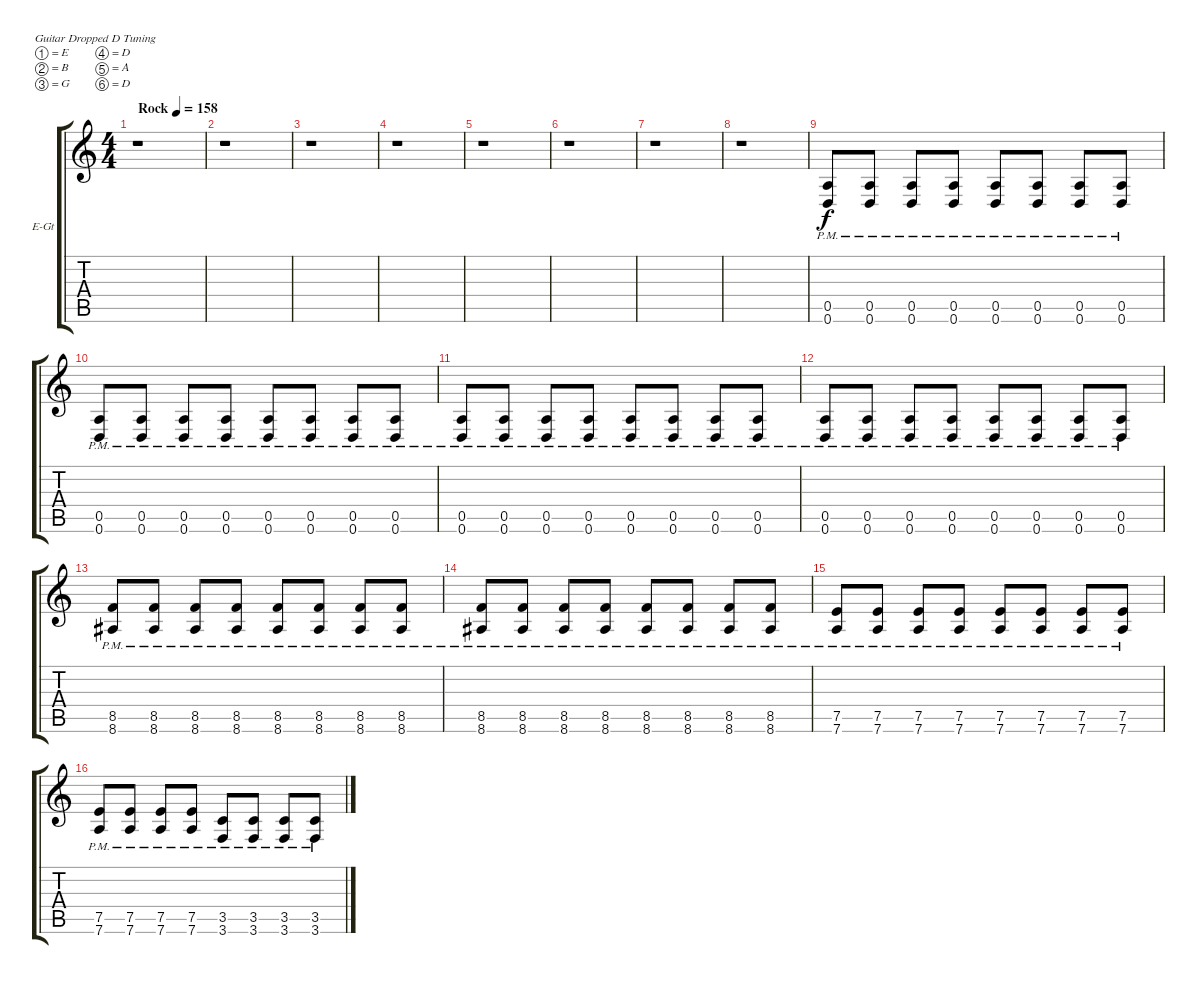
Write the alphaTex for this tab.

\bracketExtendMode groupsimilarinstruments
\firstSystemTrackNameOrientation horizontal
\otherSystemsTrackNameOrientation horizontal
\track ("Electric Guitar" "E-Gt") {instrument distortionguitar}
\staff {score tabs}
\tuning (E4 B3 G3 D3 A2 D2)
\ts (4 4)
\beaming (8 2 2 2 2)
\tempo (158 "Rock")
\clef g2
\scale
0.485477
\ks c
r.1{dy f instrument distortionguitar} |
\scale
0.257261 r.1 |
\scale
0.257261 r.1 |
\scale
0.333333 r.1 |
\scale
0.333333 r.1 |
\scale
0.333333 r.1 |
\scale
0.333333 r.1 |
\scale
0.333333 r.1 |
\scale
0.333333 (0.5{pm} 0.6{pm}).8 (0.5{pm} 0.6{pm}).8 (0.5{pm} 0.6{pm}).8 (0.5{pm} 0.6{pm}).8 (0.5{pm} 0.6{pm}).8 (0.5{pm} 0.6{pm}).8 (0.5{pm} 0.6{pm}).8 (0.5{pm} 0.6{pm}).8 |
\scale
0.333333 (0.5{pm} 0.6{pm}).8 (0.5{pm} 0.6{pm}).8 (0.5{pm} 0.6{pm}).8 (0.5{pm} 0.6{pm}).8 (0.5{pm} 0.6{pm}).8 (0.5{pm} 0.6{pm}).8 (0.5{pm} 0.6{pm}).8 (0.5{pm} 0.6{pm}).8 |
\scale
0.333333 (0.5{pm} 0.6{pm}).8 (0.5{pm} 0.6{pm}).8 (0.5{pm} 0.6{pm}).8 (0.5{pm} 0.6{pm}).8 (0.5{pm} 0.6{pm}).8 (0.5{pm} 0.6{pm}).8 (0.5{pm} 0.6{pm}).8 (0.5{pm} 0.6{pm}).8 |
\scale
0.333333 (0.5{pm} 0.6{pm}).8 (0.5{pm} 0.6{pm}).8 (0.5{pm} 0.6{pm}).8 (0.5{pm} 0.6{pm}).8 (0.5{pm} 0.6{pm}).8 (0.5{pm} 0.6{pm}).8 (0.5{pm} 0.6{pm}).8 (0.5{pm} 0.6{pm}).8 |
\scale
0.333333 (8.5{pm} 8.6{pm}).8 (8.5{pm} 8.6{pm}).8 (8.5{pm} 8.6{pm}).8 (8.5{pm} 8.6{pm}).8 (8.5{pm} 8.6{pm}).8 (8.5{pm} 8.6{pm}).8 (8.5{pm} 8.6{pm}).8 (8.5{pm} 8.6{pm}).8 |
\scale
0.333333 (8.5{pm} 8.6{pm}).8 (8.5{pm} 8.6{pm}).8 (8.5{pm} 8.6{pm}).8 (8.5{pm} 8.6{pm}).8 (8.5{pm} 8.6{pm}).8 (8.5{pm} 8.6{pm}).8 (8.5{pm} 8.6{pm}).8 (8.5{pm} 8.6{pm}).8 |
\scale
0.333333 (7.5{pm} 7.6{pm}).8 (7.5{pm} 7.6{pm}).8 (7.5{pm} 7.6{pm}).8 (7.5{pm} 7.6{pm}).8 (7.5{pm} 7.6{pm}).8 (7.5{pm} 7.6{pm}).8 (7.5{pm} 7.6{pm}).8 (7.5{pm} 7.6{pm}).8 |
\scale
0.333333 (7.5{pm} 7.6{pm}).8 (7.5{pm} 7.6{pm}).8 (7.5{pm} 7.6{pm}).8 (7.5{pm} 7.6{pm}).8 (3.5{pm} 3.6{pm}).8 (3.5{pm} 3.6{pm}).8 (3.5{pm} 3.6{pm}).8 (3.5{pm} 3.6{pm}).8
